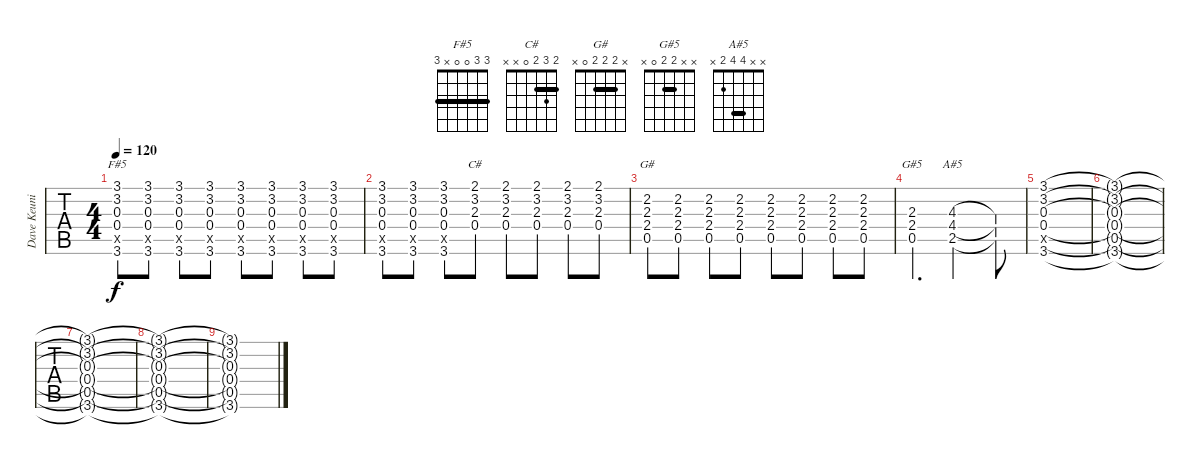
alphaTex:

\track ("Dave Keuning's fill guitar" "Dave Keuni") {instrument overdrivenguitar}
\staff {tabs}
\tuning (Eb4 Bb3 Gb3 Db3 Ab2 Eb2) {hide}
\chord ("F#5" 3 3 0 0 x 3) {barre 3}
\chord ("C#" 2 3 2 0 x x) {barre 2}
\chord ("G#" x 2 2 2 0 x) {barre 2}
\chord ("G#5" x x 2 2 0 x) {barre 2}
\chord ("A#5" x x 4 4 2 x) {barre 4}
\ts (4 4)
\tempo 120
\clef g2
\ks c#
(3.1 3.2 0.3 0.4 0.5{x} 3.6).8{ch "F#5" dy f} (3.1 3.2 0.3 0.4 0.5{x} 3.6).8 (3.1 3.2 0.3 0.4 0.5{x} 3.6).8 (3.1 3.2 0.3 0.4 0.5{x} 3.6).8 (3.1 3.2 0.3 0.4 0.5{x} 3.6).8 (3.1 3.2 0.3 0.4 0.5{x} 3.6).8 (3.1 3.2 0.3 0.4 0.5{x} 3.6).8 (3.1 3.2 0.3 0.4 0.5{x} 3.6).8 |
(3.1 3.2 0.3 0.4 0.5{x} 3.6).8 (3.1 3.2 0.3 0.4 0.5{x} 3.6).8 (3.1 3.2 0.3 0.4 0.5{x} 3.6).8 (2.1 3.2 2.3 0.4).8{ch "C#"} (2.1 3.2 2.3 0.4).8 (2.1 3.2 2.3 0.4).8 (2.1 3.2 2.3 0.4).8 (2.1 3.2 2.3 0.4).8 |
(2.2 2.3 2.4 0.5).8{ch "G#"} (2.2 2.3 2.4 0.5).8 (2.2 2.3 2.4 0.5).8 (2.2 2.3 2.4 0.5).8 (2.2 2.3 2.4 0.5).8 (2.2 2.3 2.4 0.5).8 (2.2 2.3 2.4 0.5).8 (2.2 2.3 2.4 0.5).8 |
(2.3 2.4 0.5).4{d ch "G#5"} (4.3 4.4 2.5).2{ch "A#5"} (4.3{t} 4.4{t} 2.5{t}).8 |
(3.1 3.2 0.3 0.4 0.5{x} 3.6).1{volume 0} |
(3.1{t} 3.2{t} 0.3{t} 0.4{t} 0.5{t} 3.6{t}).1 |
(3.1{t} 3.2{t} 0.3{t} 0.4{t} 0.5{t} 3.6{t}).1 |
(3.1{t} 3.2{t} 0.3{t} 0.4{t} 0.5{t} 3.6{t}).1 |
(3.1{t} 3.2{t} 0.3{t} 0.4{t} 0.5{t} 3.6{t}).1
